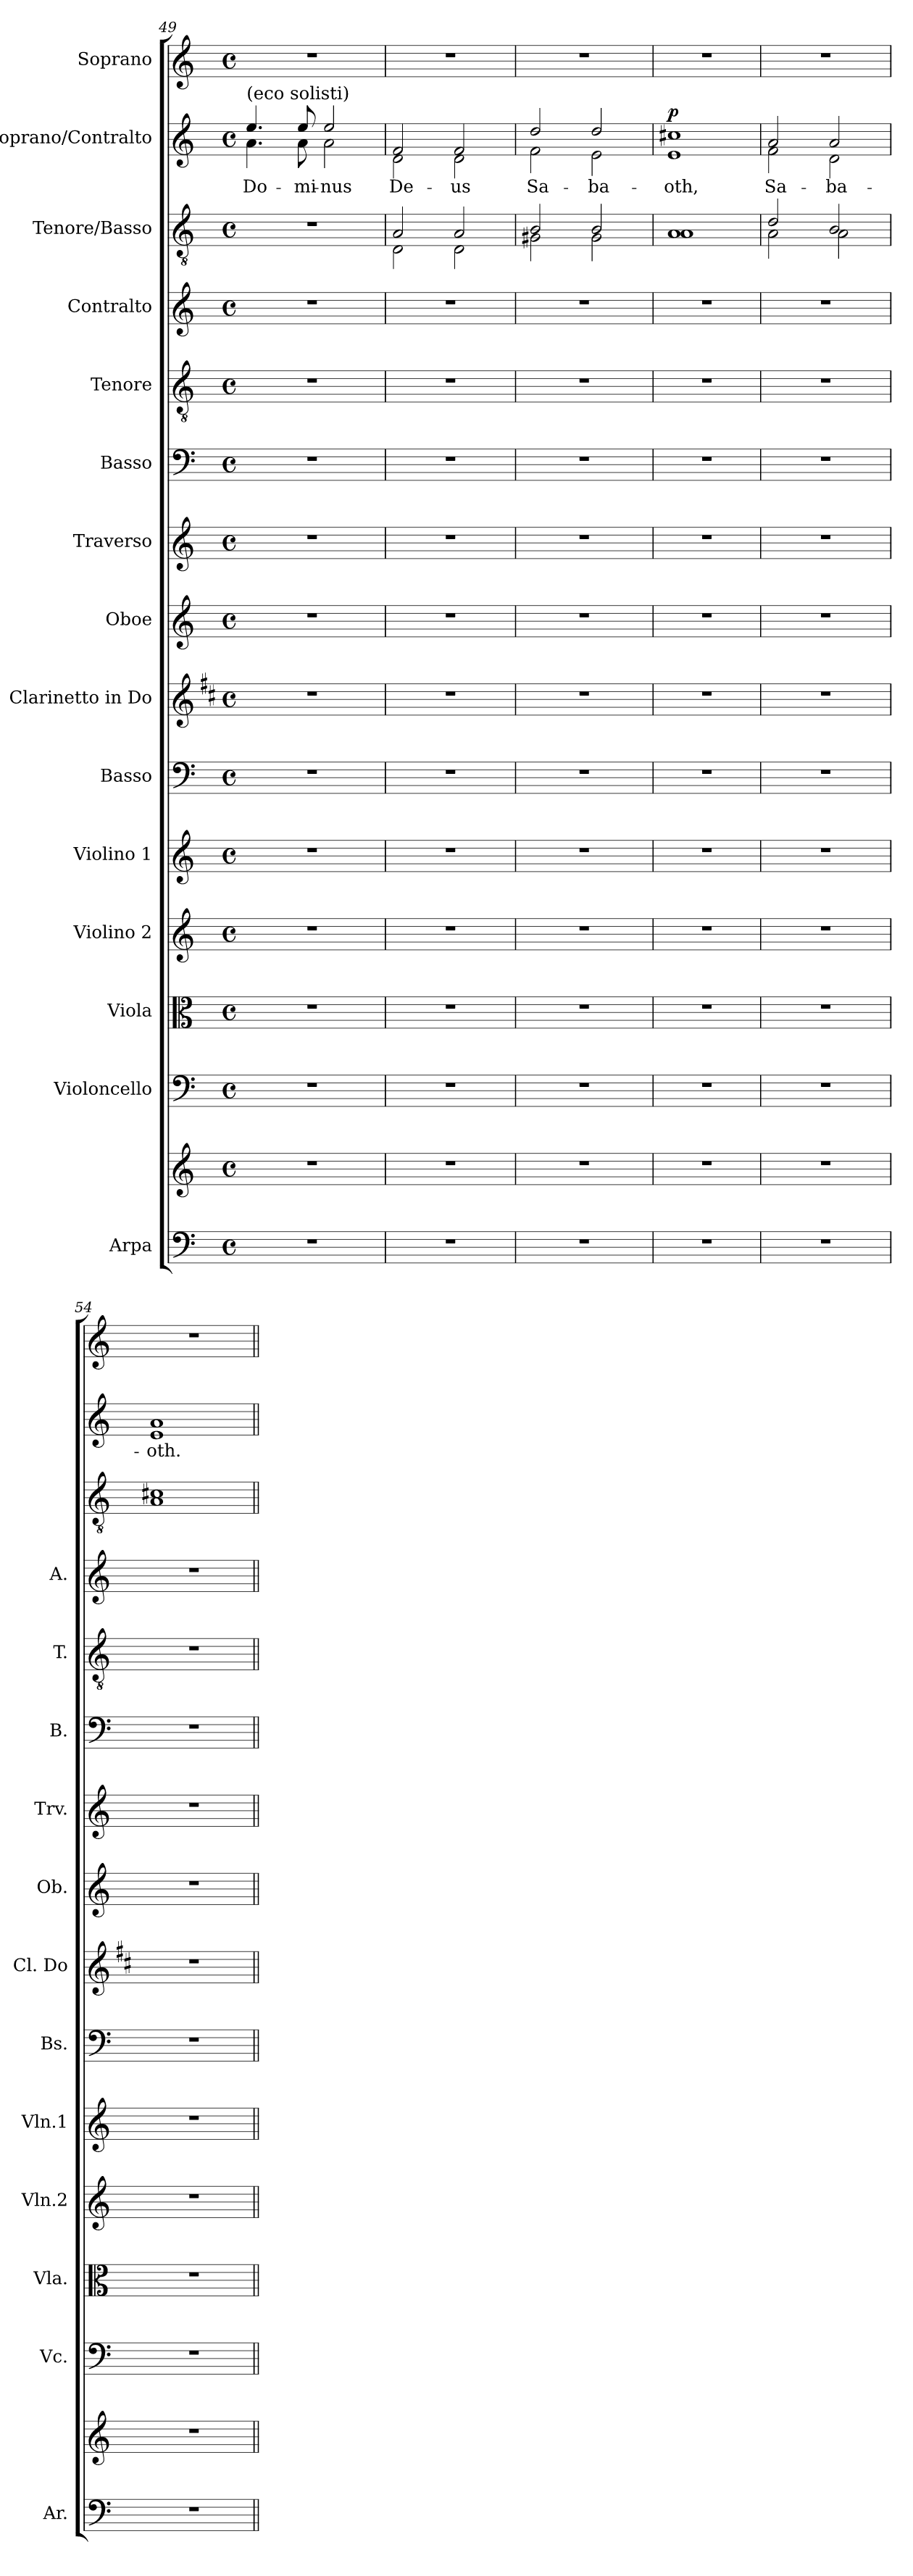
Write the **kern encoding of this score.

**kern	**kern	**kern	**kern	**kern	**kern	**kern	**kern	**kern	**kern	**kern	**kern	**kern	**kern	**kern	**text	**dynam	**kern
*part15	*part15	*part14	*part13	*part12	*part11	*part10	*part9	*part8	*part7	*part6	*part5	*part4	*part3	*part2	*part2	*part2	*part1
*staff16	*staff15	*staff14	*staff13	*staff12	*staff11	*staff10	*staff9	*staff8	*staff7	*staff6	*staff5	*staff4	*staff3	*staff2	*staff2	*staff2	*staff1
*I"Arpa	*	*I"Violoncello	*I"Viola	*I"Violino 2	*I"Violino 1	*I"Basso	*I"Clarinetto in Do	*I"Oboe	*I"Traverso	*I"Basso	*I"Tenore	*I"Contralto	*I"Tenore/Basso	*I"Soprano/Contralto	*	*	*I"Soprano
*I'Ar.	*	*I'Vc.	*I'Vla.	*I'Vln.2	*I'Vln.1	*I'Bs.	*I'Cl. Do	*I'Ob.	*I'Trv.	*I'B.	*I'T.	*I'A.	*	*	*	*	*
*clefF4	*clefG2	*clefF4	*clefC3	*clefG2	*clefG2	*clefF4	*clefG2	*clefG2	*clefG2	*clefF4	*clefGv2	*clefG2	*clefGv2	*clefG2	*	*	*clefG2
*	*	*	*	*	*	*ITrd7c12	*ITrd1c2	*	*	*	*	*	*	*	*	*	*
*k[]	*k[]	*k[]	*k[]	*k[]	*k[]	*k[]	*k[]	*k[]	*k[]	*k[]	*k[]	*k[]	*k[]	*k[]	*	*	*k[]
*M4/4	*M4/4	*M4/4	*M4/4	*M4/4	*M4/4	*M4/4	*M4/4	*M4/4	*M4/4	*M4/4	*M4/4	*M4/4	*M4/4	*M4/4	*	*	*M4/4
*met(c)	*met(c)	*met(c)	*met(c)	*met(c)	*met(c)	*met(c)	*met(c)	*met(c)	*met(c)	*met(c)	*met(c)	*met(c)	*met(c)	*met(c)	*	*	*met(c)
=49	=49	=49	=49	=49	=49	=49	=49	=49	=49	=49	=49	=49	=49	=49	=49	=49	=49
*	*	*	*	*	*	*	*	*	*	*	*	*	*	*^	*	*	*
!	!	!	!	!	!	!	!	!	!	!	!	!	!	!LO:TX:a:t=(eco solisti)	!	!	!	!
!	!	!	!	!	!	!	!	!	!	!	!	!	!	!	!	!LO:LY:b	!	!
1r	1r	1r	1r	1r	1r	1r	1r	1r	1r	1r	1r	1r	1r	4.ee/	4.a\	Do-	.	1r
!	!	!	!	!	!	!	!	!	!	!	!	!	!	!	!	!LO:LY:b	!	!
.	.	.	.	.	.	.	.	.	.	.	.	.	.	8ee/	8a\	-mi-	.	.
!	!	!	!	!	!	!	!	!	!	!	!	!	!	!	!	!LO:LY:b	!	!
.	.	.	.	.	.	.	.	.	.	.	.	.	.	2ee/	2a\	-nus	.	.
!!LO:PB:g=z
=50	=50	=50	=50	=50	=50	=50	=50	=50	=50	=50	=50	=50	=50	=50	=50	=50	=50	=50
*	*	*	*	*	*	*	*	*	*	*	*	*	*^	*	*	*	*	*
!	!	!	!	!	!	!	!	!	!	!	!	!	!	!	!	!	!LO:LY:b	!	!
1r	1r	1r	1r	1r	1r	1r	1r	1r	1r	1r	1r	1r	2A/	2D\	2f/	2d\	De-	.	1r
!	!	!	!	!	!	!	!	!	!	!	!	!	!	!	!	!	!LO:LY:b	!	!
.	.	.	.	.	.	.	.	.	.	.	.	.	2A/	2D\	2f/	2d\	-us	.	.
=51	=51	=51	=51	=51	=51	=51	=51	=51	=51	=51	=51	=51	=51	=51	=51	=51	=51	=51	=51
!	!	!	!	!	!	!	!	!	!	!	!	!	!	!	!	!	!LO:LY:b	!	!
1r	1r	1r	1r	1r	1r	1r	1r	1r	1r	1r	1r	1r	2B/	2G#X\	2dd/	2f\	Sa-	.	1r
!	!	!	!	!	!	!	!	!	!	!	!	!	!	!	!	!	!LO:LY:b	!	!
.	.	.	.	.	.	.	.	.	.	.	.	.	2B/	2G#\	2dd/	2e\	-ba-	.	.
=52	=52	=52	=52	=52	=52	=52	=52	=52	=52	=52	=52	=52	=52	=52	=52	=52	=52	=52	=52
!	!	!	!	!	!	!	!	!	!	!	!	!	!	!	!	!	!LO:LY:b	!LO:DY:b	!
1r	1r	1r	1r	1r	1r	1r	1r	1r	1r	1r	1r	1r	1A	1A	1cc#X	1e	-oth,	p	1r
=53	=53	=53	=53	=53	=53	=53	=53	=53	=53	=53	=53	=53	=53	=53	=53	=53	=53	=53	=53
!	!	!	!	!	!	!	!	!	!	!	!	!	!	!	!	!	!LO:LY:b	!	!
1r	1r	1r	1r	1r	1r	1r	1r	1r	1r	1r	1r	1r	2d/	2A\	2a/	2f\	Sa-	.	1r
!	!	!	!	!	!	!	!	!	!	!	!	!	!	!	!	!	!LO:LY:b	!	!
.	.	.	.	.	.	.	.	.	.	.	.	.	2B/	2A\	2a/	2d\	-ba-	.	.
=54	=54	=54	=54	=54	=54	=54	=54	=54	=54	=54	=54	=54	=54	=54	=54	=54	=54	=54	=54
!	!	!	!	!	!	!	!	!	!	!	!	!	!	!	!	!	!LO:LY:b	!	!
1r	1r	1r	1r	1r	1r	1r	1r	1r	1r	1r	1r	1r	1c#X	1A	1a	1e	-oth.-	.	1r
*	*	*	*	*	*	*	*	*	*	*	*	*	*v	*v	*	*	*	*	*
*	*	*	*	*	*	*	*	*	*	*	*	*	*	*v	*v	*	*	*
=||	=||	=||	=||	=||	=||	=||	=||	=||	=||	=||	=||	=||	=||	=||	=||	=||	=||
*-	*-	*-	*-	*-	*-	*-	*-	*-	*-	*-	*-	*-	*-	*-	*-	*-	*-
